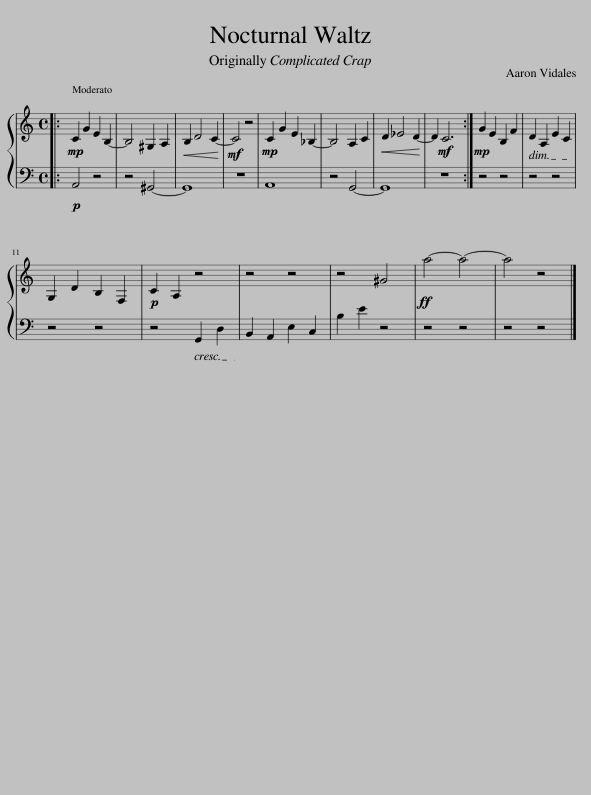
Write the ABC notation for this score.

X:1
%%score { 1 | 2 }
L:1/8
M:4/4
I:linebreak $
K:C
V:1 treble
V:2 bass
V:1
|:!mp! C2 G2 E2 B,2- | B,4 ^G,2 A,2 |!<(! B,2 D4 C2-!<)! |!mf! C4 z4 |!mp! C2 G2 E2 _B,2- | %5
 B,4 A,2 C2 |!<(! D2 _E4 D2-!<)! | D2!mf! C6 :|!mp! G2 E2 B,2 F2 | D2 A,2 E2 C2 |$ %10
 G,2 D2 B,2 F,2 |!p! C2 A,2 z4 | z4 z4 | z4 ^G4 |!ff! a4- a4- | %15
 a4 z4 |] %16
V:2
|:!p! A,,4 z4 | z4 ^G,,4- | G,,8 | z8 | A,,8 | %5
 z4 G,,4- | G,,8 | z8 :| z4 z4 | z4 z4 |$ %10
 z4 z4 | z4 G,,2 D,2 | B,,2 A,,2 E,2 C,2 | B,2 E2 z4 | z4 z4 | %15
 z4 z4 |] %16
